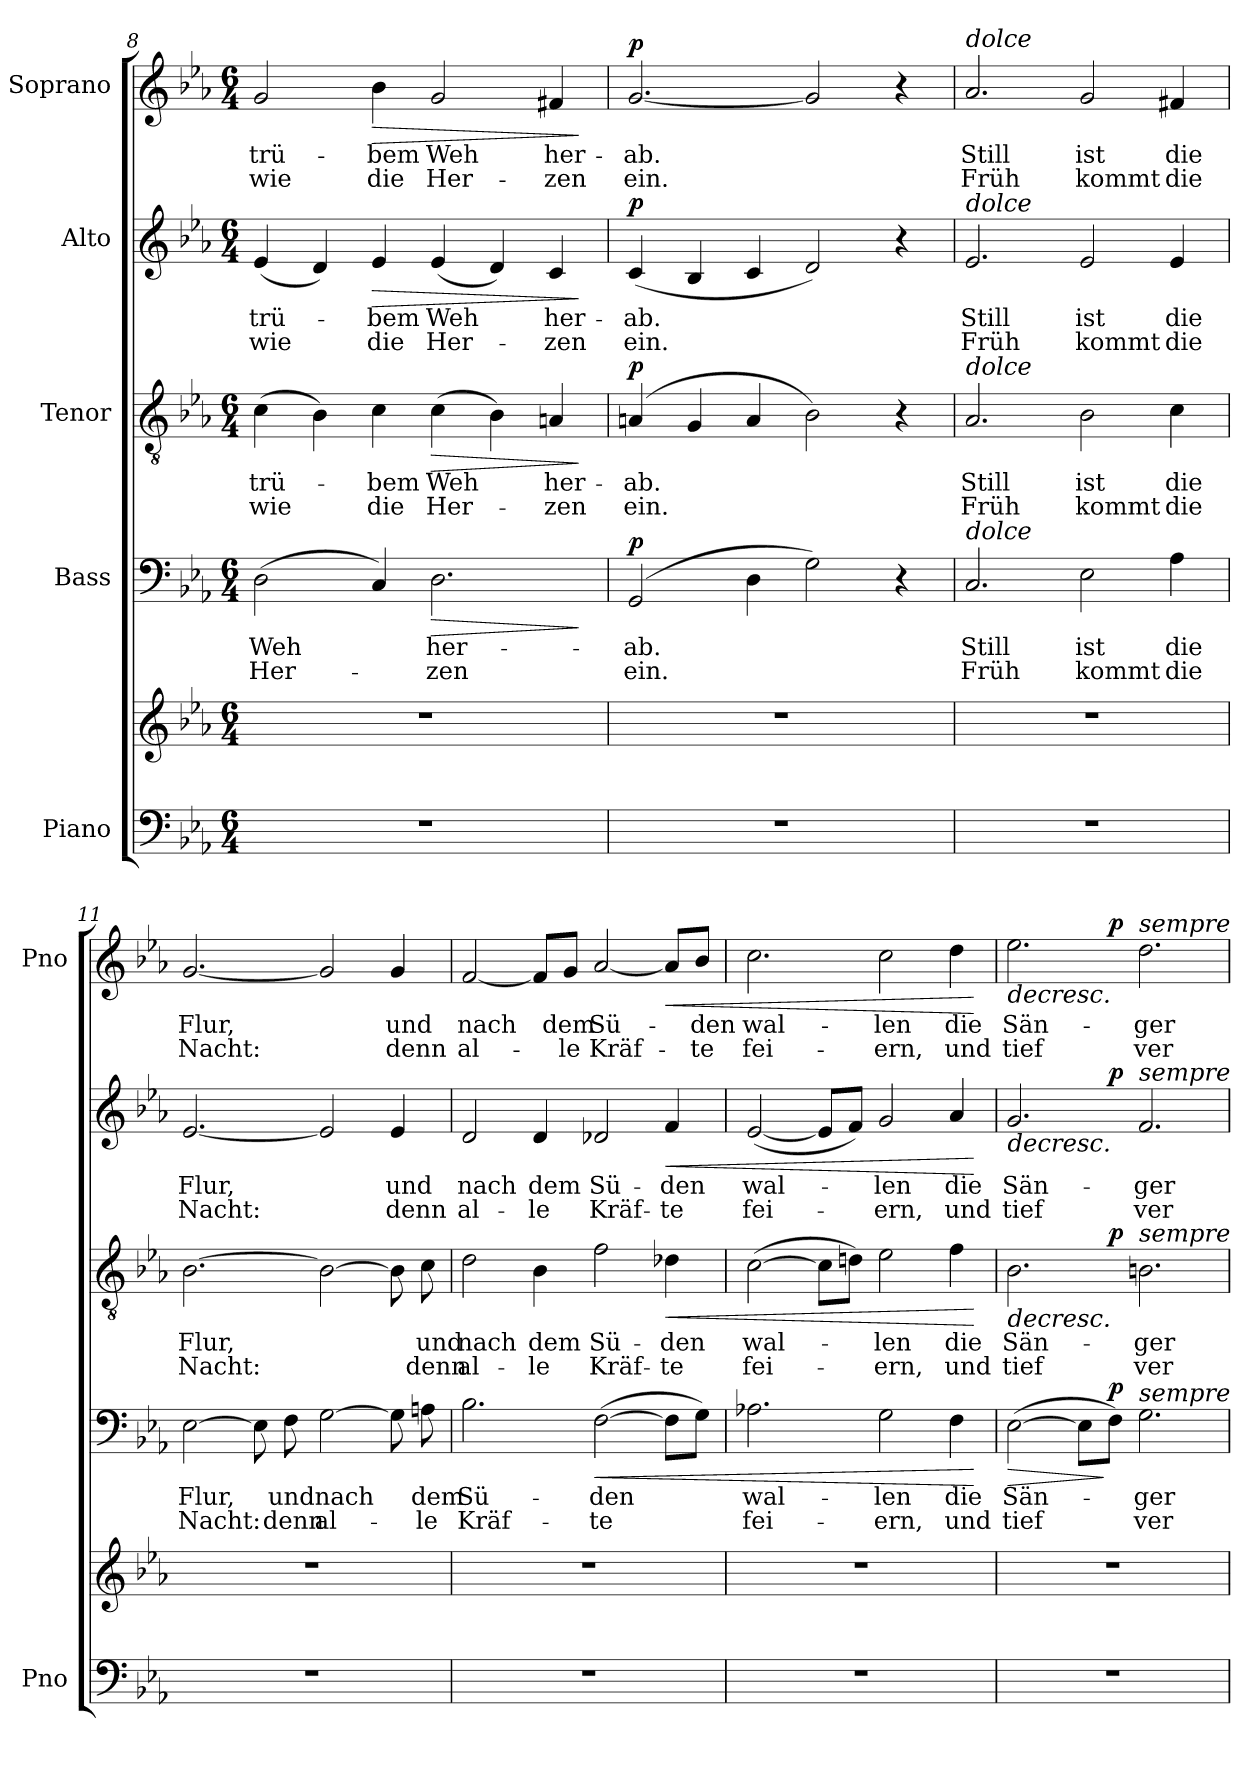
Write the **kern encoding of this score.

**kern	**kern	**kern	**text	**text	**dynam	**kern	**text	**text	**dynam	**kern	**text	**text	**dynam	**kern	**text	**text	**dynam
*part5	*part5	*part4	*part4	*part4	*part4	*part3	*part3	*part3	*part3	*part2	*part2	*part2	*part2	*part1	*part1	*part1	*part1
*staff6	*staff5	*staff4	*staff4	*staff4	*staff4	*staff3	*staff3	*staff3	*staff3	*staff2	*staff2	*staff2	*staff2	*staff1	*staff1	*staff1	*staff1
*I"Piano	*	*I"Bass	*	*	*	*I"Tenor	*	*	*	*I"Alto	*	*	*	*I"Soprano	*	*	*
*I'Pno	*	*	*	*	*	*	*	*	*	*	*	*	*	*I'Pno	*	*	*
*clefF4	*clefG2	*clefF4	*	*	*	*clefGv2	*	*	*	*clefG2	*	*	*	*clefG2	*	*	*
*k[b-e-a-]	*k[b-e-a-]	*k[b-e-a-]	*	*	*	*k[b-e-a-]	*	*	*	*k[b-e-a-]	*	*	*	*k[b-e-a-]	*	*	*
*c:	*c:	*c:	*	*	*	*c:	*	*	*	*c:	*	*	*	*c:	*	*	*
*M6/4	*M6/4	*M6/4	*	*	*	*M6/4	*	*	*	*M6/4	*	*	*	*M6/4	*	*	*
=8	=8	=8	=8	=8	=8	=8	=8	=8	=8	=8	=8	=8	=8	=8	=8	=8	=8
1.r	1.r	(2D\	Weh	Her-	.	(4c\	trü-	wie	.	(4e-/	trü-	wie	.	2g/	trü-	wie	.
.	.	.	.	.	.	4B-\)	.	.	.	4d/)	.	.	.	.	.	.	.
!	!	!	!	!	!	!	!	!	!	!	!	!	!LO:HP:b	!	!	!	!LO:HP:b
.	.	4C/)	.	.	.	4c\	-bem	die	.	4e-/	-bem	die	>	4b-\	-bem	die	>
!	!	!	!	!	!LO:HP:b	!	!	!	!LO:HP:b	!	!	!	!	!	!	!	!
.	.	2.D\	her-	-zen	>	(4c\	Weh	Her-	>	(4e-/	Weh	Her-	.	2g/	Weh	Her-	.
.	.	.	.	.	.	4B-\)	.	.	.	4d/)	.	.	.	.	.	.	.
.	.	.	.	.	.	4An/	her-	-zen	.	4c/	her-	-zen	.	4f#X/	her-	-zen	.
.	.	.	.	.	]	.	.	.	]	.	.	.	]	.	.	.	]
=9	=9	=9	=9	=9	=9	=9	=9	=9	=9	=9	=9	=9	=9	=9	=9	=9	=9
!	!	!	!	!	!LO:DY:a	!	!	!	!LO:DY:a	!	!	!	!LO:DY:a	!	!	!	!LO:DY:a
1.r	1.r	(2GG/	-ab.	ein.	p	(4An/	-ab.	ein.	p	(4c/	-ab.	ein.	p	[2.g/	-ab.	ein.	p
.	.	.	.	.	.	4G/	.	.	.	4B-/	.	.	.	.	.	.	.
.	.	4D\	.	.	.	4A/	.	.	.	4c/	.	.	.	.	.	.	.
.	.	2G\)	.	.	.	2B-\)	.	.	.	2d/)	.	.	.	2g/]	.	.	.
.	.	4r	.	.	.	4r	.	.	.	4r	.	.	.	4r	.	.	.
!!LO:PB:g=z
=10	=10	=10	=10	=10	=10	=10	=10	=10	=10	=10	=10	=10	=10	=10	=10	=10	=10
!	!	!	!	!	!	!	!	!	!	!	!	!	!	!LO:TX:a:i:t=dolce	!	!	!
!	!	!	!	!	!	!	!	!	!	!LO:TX:a:i:t=dolce	!	!	!	!	!	!	!
!	!	!	!	!	!	!LO:TX:a:i:t=dolce	!	!	!	!	!	!	!	!	!	!	!
!	!	!LO:TX:a:i:t=dolce	!	!	!	!	!	!	!	!	!	!	!	!	!	!	!
1.r	1.r	2.C/	Still	Früh	.	2.A-/	Still	Früh	.	2.e-/	Still	Früh	.	2.a-/	Still	Früh	.
.	.	2E-\	ist	kommt	.	2B-\	ist	kommt	.	2e-/	ist	kommt	.	2g/	ist	kommt	.
.	.	4A-\	die	die	.	4c\	die	die	.	4e-/	die	die	.	4f#X/	die	die	.
=11	=11	=11	=11	=11	=11	=11	=11	=11	=11	=11	=11	=11	=11	=11	=11	=11	=11
1.r	1.r	[2E-\	Flur,	Nacht:	.	[2.B-\	Flur,	Nacht:	.	[2.e-/	Flur,	Nacht:	.	[2.g/	Flur,	Nacht:	.
.	.	8E-\]	.	.	.	.	.	.	.	.	.	.	.	.	.	.	.
.	.	8F\	und	denn	.	.	.	.	.	.	.	.	.	.	.	.	.
.	.	[2G\	nach	al-	.	2B-\_	.	.	.	2e-/]	.	.	.	2g/]	.	.	.
.	.	8G\]	.	.	.	8B-\]	.	.	.	4e-/	und	denn	.	4g/	und	denn	.
.	.	8An\	dem	-le	.	8c\	und	denn	.	.	.	.	.	.	.	.	.
=12	=12	=12	=12	=12	=12	=12	=12	=12	=12	=12	=12	=12	=12	=12	=12	=12	=12
1.r	1.r	2.B-\	Sü-	Kräf-	.	2d\	nach	al-	.	2d/	nach	al-	.	[2f/	nach	al-	.
.	.	.	.	.	.	4B-\	dem	-le	.	4d/	dem	-le	.	8f/L]	.	.	.
.	.	.	.	.	.	.	.	.	.	.	.	.	.	8g/J	dem	-le	.
!	!	!	!	!	!LO:HP:b	!	!	!	!	!	!	!	!	!	!	!	!
.	.	([2F\	-den	-te	<	2f\	Sü-	Kräf-	.	2d-X/	Sü-	Kräf-	.	[2a-/	Sü-	Kräf-	.
!	!	!	!	!	!	!	!	!	!LO:HP:b	!	!	!	!LO:HP:b	!	!	!	!LO:HP:b
.	.	8F\L]	.	.	.	4d-X\	-den	-te	<	4f/	-den	-te	<	8a-/L]	.	.	<
.	.	8G\J)	.	.	.	.	.	.	.	.	.	.	.	8b-/J	-den	-te	.
=13	=13	=13	=13	=13	=13	=13	=13	=13	=13	=13	=13	=13	=13	=13	=13	=13	=13
1.r	1.r	2.A-X\	wal-	fei-	.	([2c\	wal-	fei-	.	([2e-/	wal-	fei-	.	2.cc\	wal-	fei-	.
.	.	.	.	.	.	8c\L]	.	.	.	8e-/L]	.	.	.	.	.	.	.
.	.	.	.	.	.	8dn\J)	.	.	.	8f/J)	.	.	.	.	.	.	.
.	.	2G\	-len	-ern,	.	2e-\	-len	-ern,	.	2g/	-len	-ern,	.	2cc\	-len	-ern,	.
.	.	4F\	die	und	.	4f\	die	und	.	4a-/	die	und	.	4dd\	die	und	.
.	.	.	.	.	[	.	.	.	[	.	.	.	[	.	.	.	[
=14	=14	=14	=14	=14	=14	=14	=14	=14	=14	=14	=14	=14	=14	=14	=14	=14	=14
!	!	!	!	!	!LO:HP:b	!	!	!	!LO:HP:b	!	!	!	!LO:HP:b	!	!	!	!LO:HP:b
*	*	*	*	*	*	*^	*	*	*	*^	*	*	*	*^	*	*	*
1.r	1.r	([2E-\	Sän-	tief	>	2.B-\	2ryy	Sän-	tief	>	2.g/	2ryy	Sän-	tief	>	2.ee-\	2ryy	Sän-	tief	>
.	.	8E-\L]	.	.	.	.	8ryy	.	.	.	.	8ryy	.	.	.	.	8ryy	.	.	.
!	!	!	!	!	!LO:DY:n=1:a	!	!	!	!	!LO:DY:a	!	!	!	!	!LO:DY:a	!	!	!	!	!LO:DY:a
.	.	8F\J)	.	.	] p	.	2..ryy	.	.	p	.	2..ryy	.	.	p	.	2..ryy	.	.	p
!	!	!	!	!	!	!	!	!	!	!	!	!	!	!	!	!LO:TX:a:i:t=sempre	!	!	!	!
!	!	!	!	!	!	!	!	!	!	!	!LO:TX:a:i:t=sempre	!	!	!	!	!	!	!	!	!
!	!	!	!	!	!	!LO:TX:a:i:t=sempre	!	!	!	!	!	!	!	!	!	!	!	!	!	!
!	!	!LO:TX:a:i:t=sempre	!	!	!	!	!	!	!	!	!	!	!	!	!	!	!	!	!	!
.	.	2.G\	-ger	ver-	.	2.Bn\	.	-ger	ver-	]	2.f/	.	-ger	ver-	]	2.dd\	.	-ger	ver-	]
*	*	*	*	*	*	*v	*v	*	*	*	*	*	*	*	*	*v	*v	*	*	*
*	*	*	*	*	*	*	*	*	*	*v	*v	*	*	*	*	*	*	*
=	=	=	=	=	=	=	=	=	=	=	=	=	=	=	=	=	=
*-	*-	*-	*-	*-	*-	*-	*-	*-	*-	*-	*-	*-	*-	*-	*-	*-	*-
